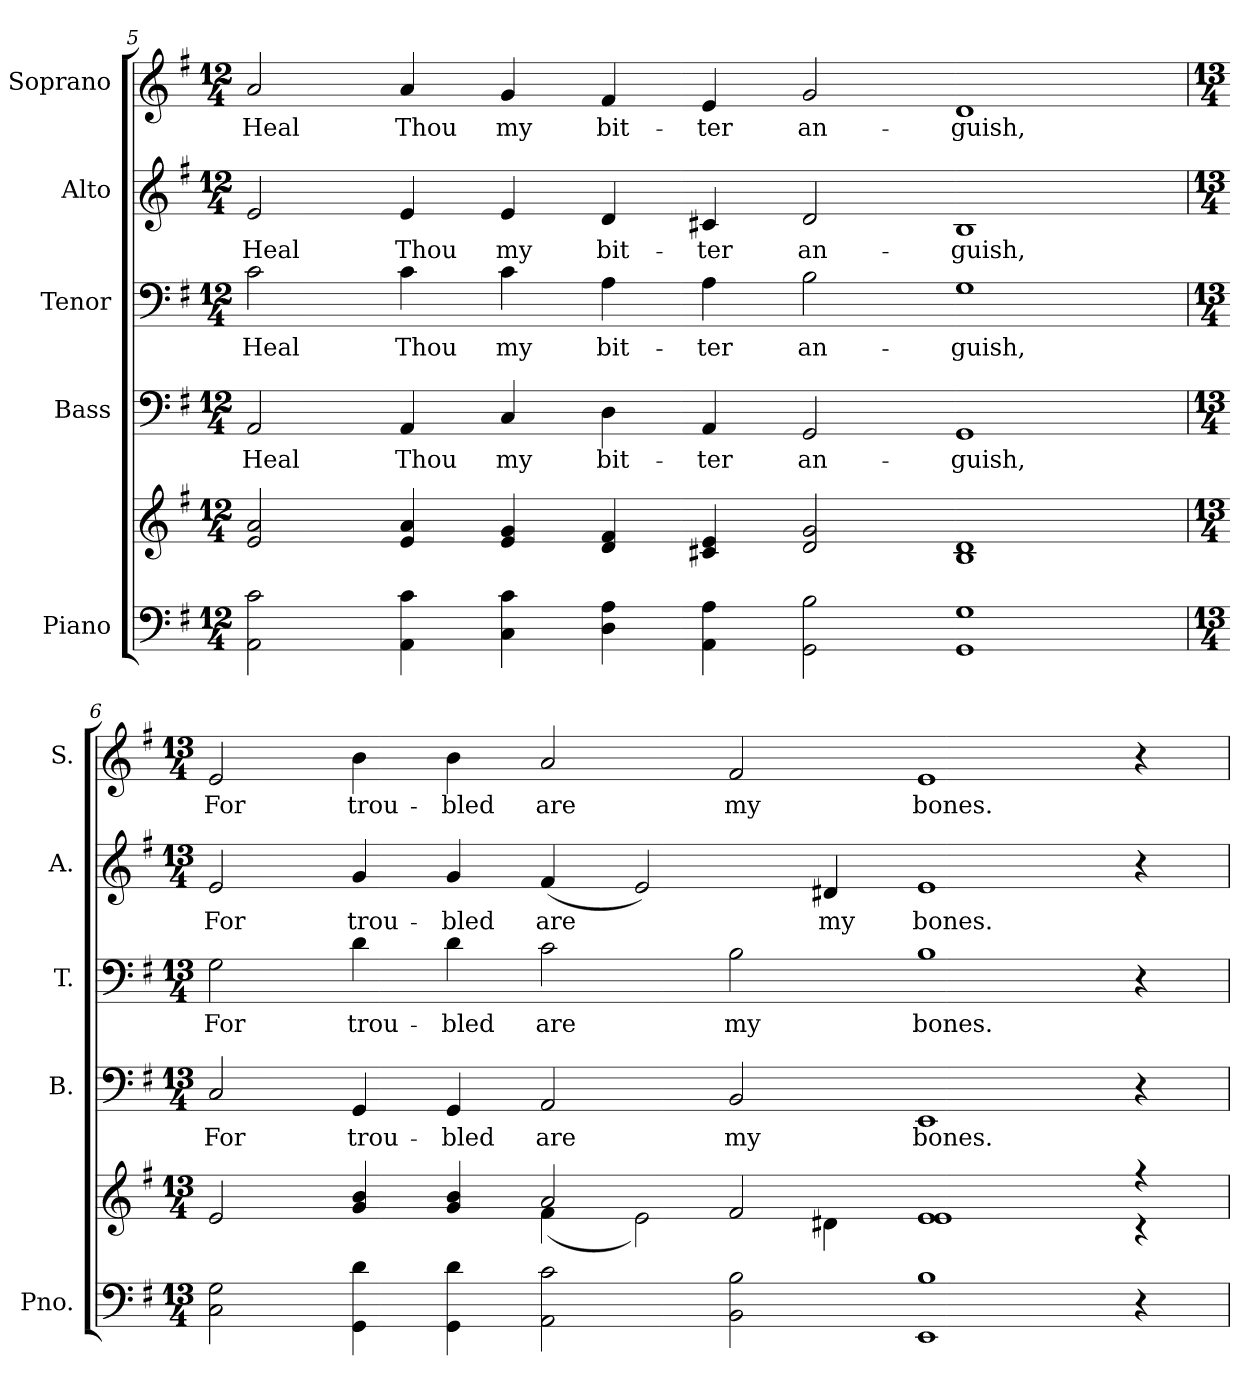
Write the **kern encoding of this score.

**kern	**kern	**kern	**text	**kern	**text	**kern	**text	**kern	**text
*part5	*part5	*part4	*part4	*part3	*part3	*part2	*part2	*part1	*part1
*staff6	*staff5	*staff4	*staff4	*staff3	*staff3	*staff2	*staff2	*staff1	*staff1
*I"Piano	*	*I"Bass	*	*I"Tenor	*	*I"Alto	*	*I"Soprano	*
*I'Pno.	*	*I'B.	*	*I'T.	*	*I'A.	*	*I'S.	*
!!LO:PB:g=z
*clefF4	*clefG2	*clefF4	*	*clefF4	*	*clefG2	*	*clefG2	*
*k[f#]	*k[f#]	*k[f#]	*	*k[f#]	*	*k[f#]	*	*k[f#]	*
*G:	*G:	*G:	*	*G:	*	*G:	*	*G:	*
*M12/4	*M12/4	*M12/4	*	*M12/4	*	*M12/4	*	*M12/4	*
=5	=5	=5	=5	=5	=5	=5	=5	=5	=5
!	!	!	!LO:LY:b:color=#000000	!	!	!	!	!	!
!	!	!	!	!	!LO:LY:b:color=#000000	!	!	!	!
!	!	!	!	!	!	!	!LO:LY:b:color=#000000	!	!
!	!	!	!	!	!	!	!	!	!LO:LY:b:color=#000000
2AAi\ 2ci	2ei/ 2ai	2AAi/	Heal	2ci\	Heal	2ei/	Heal	2ai/	Heal
!	!	!	!LO:LY:b:color=#000000	!	!	!	!	!	!
!	!	!	!	!	!LO:LY:b:color=#000000	!	!	!	!
!	!	!	!	!	!	!	!LO:LY:b:color=#000000	!	!
!	!	!	!	!	!	!	!	!	!LO:LY:b:color=#000000
4AAi\ 4ci	4ei/ 4ai	4AAi/	Thou	4ci\	Thou	4ei/	Thou	4ai/	Thou
!	!	!	!LO:LY:b:color=#000000	!	!	!	!	!	!
!	!	!	!	!	!LO:LY:b:color=#000000	!	!	!	!
!	!	!	!	!	!	!	!LO:LY:b:color=#000000	!	!
!	!	!	!	!	!	!	!	!	!LO:LY:b:color=#000000
4Ci\ 4ci	4ei/ 4gi	4Ci/	my	4ci\	my	4ei/	my	4gi/	my
!	!	!	!LO:LY:b:color=#000000	!	!	!	!	!	!
!	!	!	!	!	!LO:LY:b:color=#000000	!	!	!	!
!	!	!	!	!	!	!	!LO:LY:b:color=#000000	!	!
!	!	!	!	!	!	!	!	!	!LO:LY:b:color=#000000
4Di\ 4Ai	4di/ 4f#i	4Di\	bit-	4Ai\	bit-	4di/	bit-	4f#i/	bit-
!	!	!	!LO:LY:b:color=#000000	!	!	!	!	!	!
!	!	!	!	!	!LO:LY:b:color=#000000	!	!	!	!
!	!	!	!	!	!	!	!LO:LY:b:color=#000000	!	!
!	!	!	!	!	!	!	!	!	!LO:LY:b:color=#000000
4AAi\ 4Ai	4c#Xi/ 4ei	4AAi/	-ter	4Ai\	-ter	4c#Xi/	-ter	4ei/	-ter
!	!	!	!LO:LY:b:color=#000000	!	!	!	!	!	!
!	!	!	!	!	!LO:LY:b:color=#000000	!	!	!	!
!	!	!	!	!	!	!	!LO:LY:b:color=#000000	!	!
!	!	!	!	!	!	!	!	!	!LO:LY:b:color=#000000
2GGi\ 2Bi	2di/ 2gi	2GGi/	an-	2Bi\	an-	2di/	an-	2gi/	an-
!	!	!	!LO:LY:b:color=#000000	!	!	!	!	!	!
!	!	!	!	!	!LO:LY:b:color=#000000	!	!	!	!
!	!	!	!	!	!	!	!LO:LY:b:color=#000000	!	!
!	!	!	!	!	!	!	!	!	!LO:LY:b:color=#000000
1GGi 1Gi	1Bi 1di	1GGi	-guish,	1Gi	-guish,	1Bi	-guish,	1di	-guish,
=6	=6	=6	=6	=6	=6	=6	=6	=6	=6
*M13/4	*M13/4	*M13/4	*	*M13/4	*	*M13/4	*	*M13/4	*
*	*^	*	*	*	*	*	*	*	*
!	!	!	!	!LO:LY:b:color=#000000	!	!	!	!	!	!
!	!	!	!	!	!	!LO:LY:b:color=#000000	!	!	!	!
!	!	!	!	!	!	!	!	!LO:LY:b:color=#000000	!	!
!	!	!	!	!	!	!	!	!	!	!LO:LY:b:color=#000000
2Ci\ 2Gi	2ei/	1ryy	2Ci/	For	2Gi\	For	2ei/	For	2ei/	For
!	!	!	!	!LO:LY:b:color=#000000	!	!	!	!	!	!
!	!	!	!	!	!	!LO:LY:b:color=#000000	!	!	!	!
!	!	!	!	!	!	!	!	!LO:LY:b:color=#000000	!	!
!	!	!	!	!	!	!	!	!	!	!LO:LY:b:color=#000000
4GGi\ 4di	4gi/ 4bi	.	4GGi/	trou-	4di\	trou-	4gi/	trou-	4bi\	trou-
!	!	!	!	!LO:LY:b:color=#000000	!	!	!	!	!	!
!	!	!	!	!	!	!LO:LY:b:color=#000000	!	!	!	!
!	!	!	!	!	!	!	!	!LO:LY:b:color=#000000	!	!
!	!	!	!	!	!	!	!	!	!	!LO:LY:b:color=#000000
4GGi\ 4di	4gi/ 4bi	.	4GGi/	-bled	4di\	-bled	4gi/	-bled	4bi\	-bled
!	!	!	!	!LO:LY:b:color=#000000	!	!	!	!	!	!
!	!	!	!	!	!	!LO:LY:b:color=#000000	!	!	!	!
!	!	!	!	!	!	!	!	!LO:LY:b:color=#000000	!	!
!	!	!	!	!	!	!	!	!	!	!LO:LY:b:color=#000000
2AAi\ 2ci	2ai/	(4f#i\	2AAi/	are	2ci\	are	(4f#i/	are	2ai/	are
.	.	2ei\)	.	.	.	.	2ei/)	.	.	.
!	!	!	!	!LO:LY:b:color=#000000	!	!	!	!	!	!
!	!	!	!	!	!	!LO:LY:b:color=#000000	!	!	!	!
!	!	!	!	!	!	!	!	!	!	!LO:LY:b:color=#000000
2BBi\ 2Bi	2f#i/	.	2BBi/	my	2Bi\	my	.	.	2f#i/	my
!	!	!	!	!	!	!	!	!LO:LY:b:color=#000000	!	!
.	.	4d#Xi\	.	.	.	.	4d#Xi/	my	.	.
!	!	!	!	!LO:LY:b:color=#000000	!	!	!	!	!	!
!	!	!	!	!	!	!LO:LY:b:color=#000000	!	!	!	!
!	!	!	!	!	!	!	!	!LO:LY:b:color=#000000	!	!
!	!	!	!	!	!	!	!	!	!	!LO:LY:b:color=#000000
1EEi 1Bi	1ei 1ei	1ryy	1EEi	bones.	1Bi	bones.	1ei	bones.	1ei	bones.
4r	4r	4r	4r	.	4r	.	4r	.	4r	.
*	*v	*v	*	*	*	*	*	*	*	*
=	=	=	=	=	=	=	=	=	=
*-	*-	*-	*-	*-	*-	*-	*-	*-	*-
